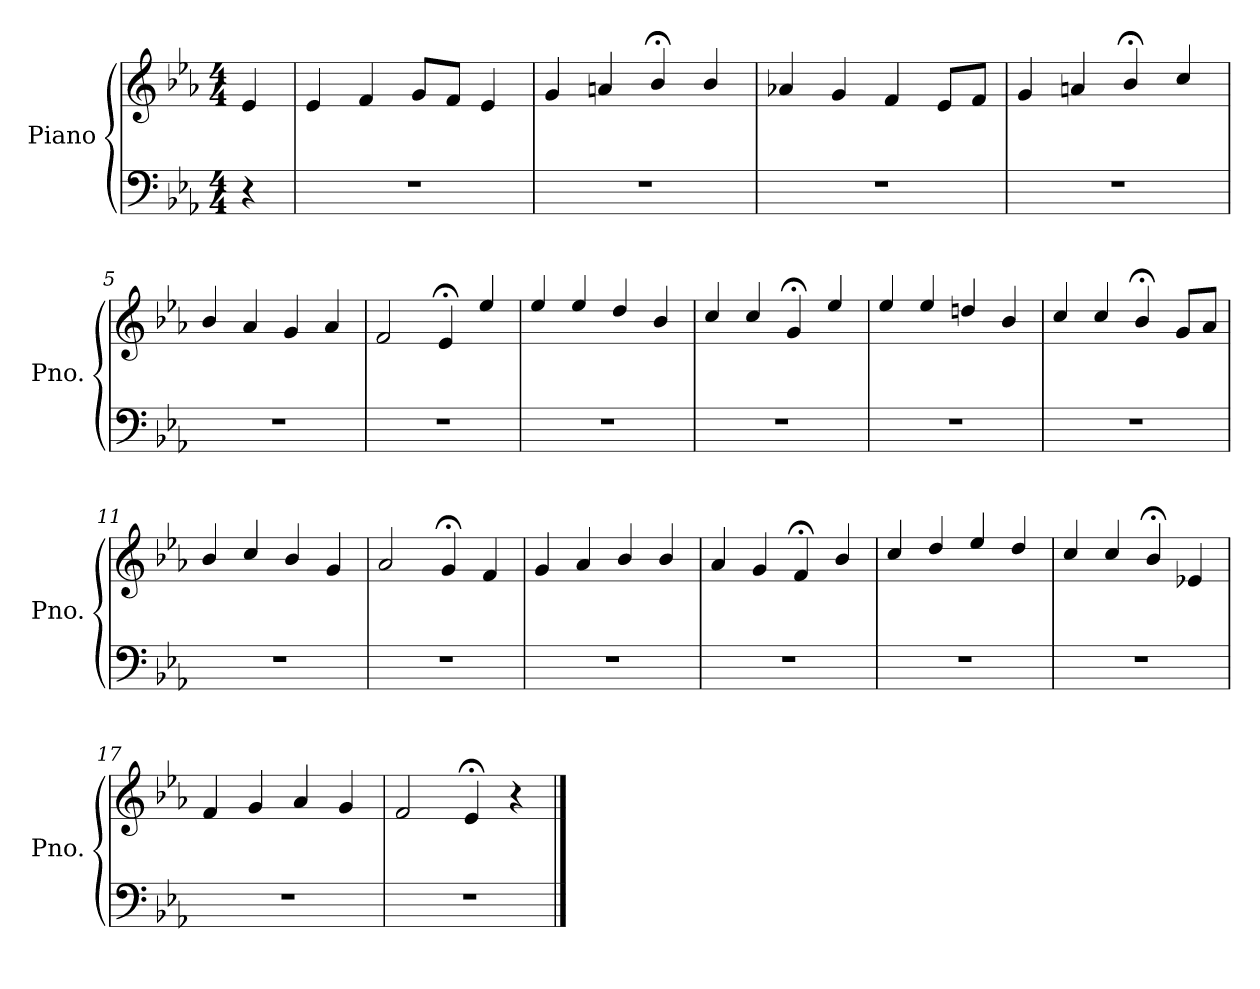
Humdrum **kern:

**kern	**kern
*part1	*part1
*staff2	*staff1
*I"Piano	*
*I'Pno.	*
*clefF4	*clefG2
*k[b-e-a-]	*k[b-e-a-]
*M4/4	*M4/4
=	=
4r	4e-/
=1	=1
1r	4e-/
.	4f/
.	8g/L
.	8f/J
.	4e-/
=2	=2
1r	4g/
.	4an/
.	4b-;</
.	4b-/
=3	=3
1r	4a-X/
.	4g/
.	4f/
.	8e-/L
.	8f/J
=4	=4
1r	4g/
.	4an/
.	4b-;</
.	4cc/
=5	=5
1r	4b-/
.	4a-/
.	4g/
.	4a-/
=6	=6
1r	2f/
.	4e-;</
.	4ee-/
=7	=7
1r	4ee-/
.	4ee-/
.	4dd/
.	4b-/
!!LO:LB:g=z
=8	=8
1r	4cc/
.	4cc/
.	4g;</
.	4ee-/
=9	=9
1r	4ee-/
.	4ee-/
.	4ddn/
.	4b-/
=10	=10
1r	4cc/
.	4cc/
.	4b-;</
.	8g/L
.	8a-/J
=11	=11
1r	4b-/
.	4cc/
.	4b-/
.	4g/
=12	=12
1r	2a-/
.	4g;</
.	4f/
=13	=13
1r	4g/
.	4a-/
.	4b-/
.	4b-/
=14	=14
1r	4a-/
.	4g/
.	4f;</
.	4b-/
=15	=15
1r	4cc/
.	4dd/
.	4ee-/
.	4dd/
!!LO:LB:g=z
=16	=16
1r	4cc/
.	4cc/
.	4b-;</
.	4e-X/
=17	=17
1r	4f/
.	4g/
.	4a-/
.	4g/
=18	=18
1r	2f/
.	4e-;</
.	4r
==	==
*-	*-
